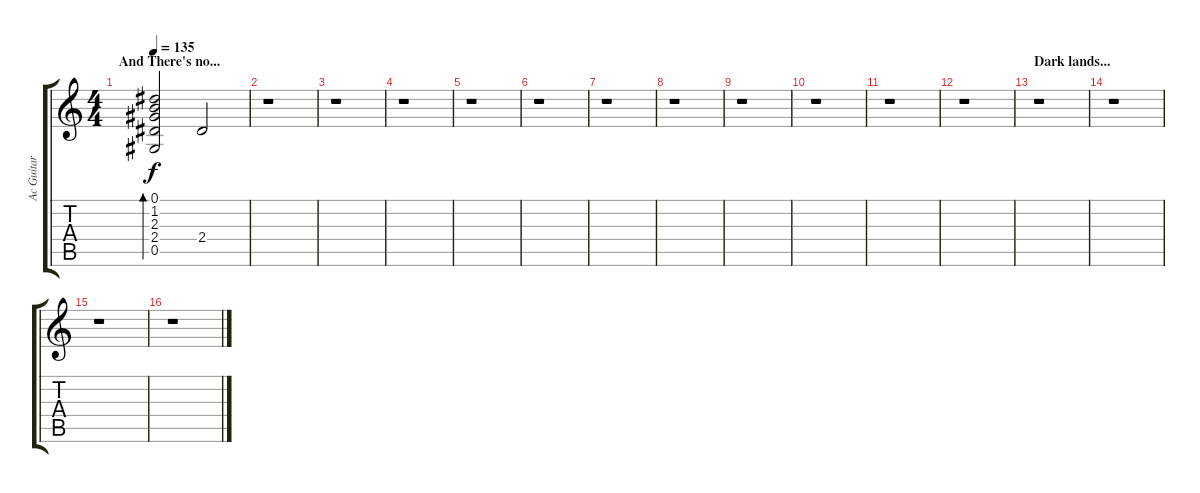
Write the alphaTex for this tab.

\track ("Ac Guitar 2" "Ac Guitar ") {instrument acousticguitarsteel}
\staff {score tabs}
\tuning (Eb4 Bb3 Gb3 Db3 Ab2 Eb2) {hide}
\ts (4 4)
\section ("" "And There's no...")
\tempo 135
\clef g2
\ks c
(0.1 1.2 2.3 2.4 0.5).2{bd 240 dy f} 2.4.2 |
r.1 |
r.1 |
r.1 |
r.1 |
r.1 |
r.1 |
r.1 |
r.1 |
r.1 |
r.1 |
r.1 |
\section ("" "Dark lands...")
r.1 |
r.1 |
r.1 |
r.1
